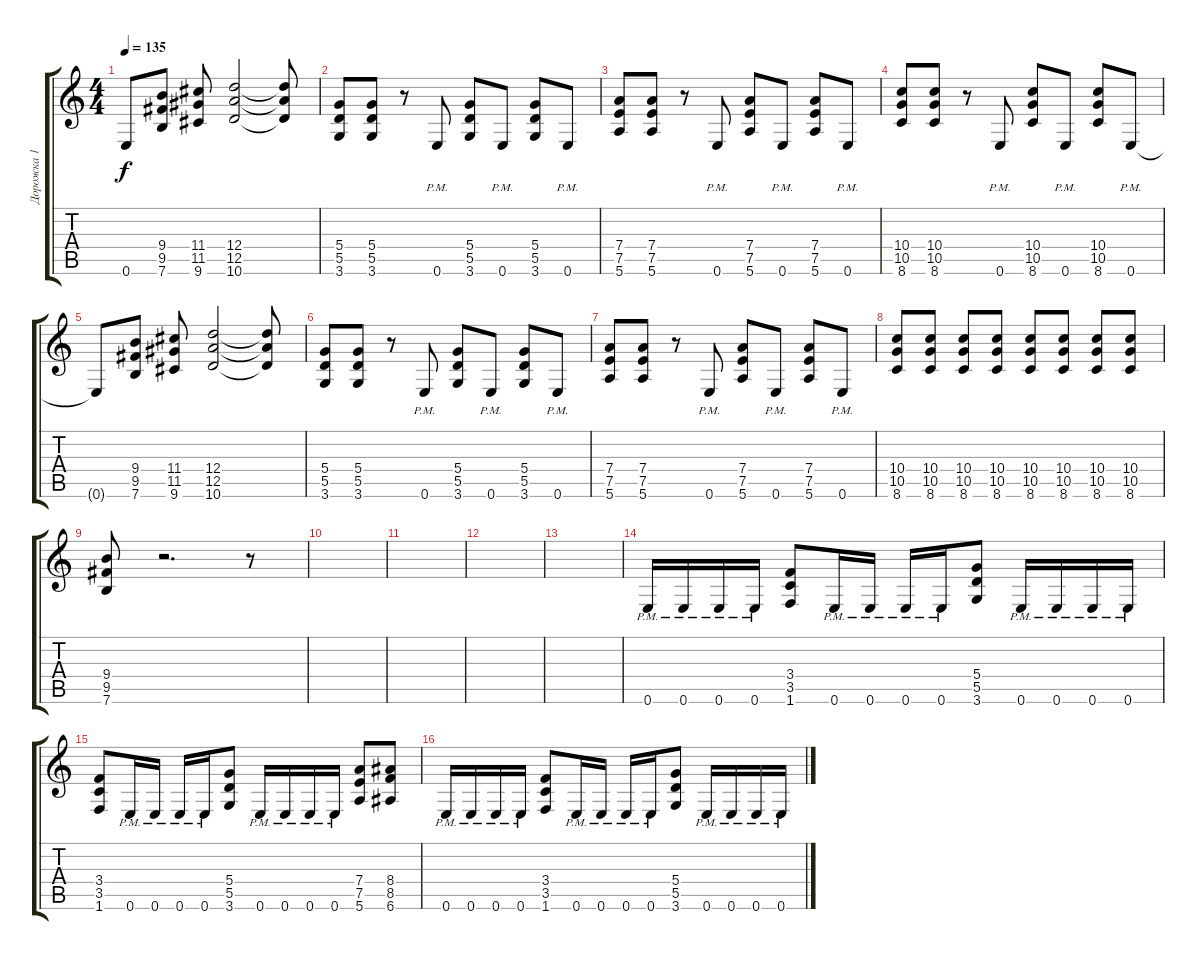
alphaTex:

\track ("Дорожка 1" "Дорожка 1") {instrument distortionguitar}
\staff {score tabs}
\tuning (E4 B3 G3 D3 A2 E2) {hide}
\ts (4 4)
\tempo 135
\clef g2
\ks c
0.6{t}.8{dy f} (9.4 9.5 7.6).8 (11.4 11.5 9.6).8 (12.4 12.5 10.6).2 (12.4{t} 12.5{t} 10.6{t}).8 |
(5.4 5.5 3.6).8 (5.4 5.5 3.6).8 r.8 0.6{pm}.8 (5.4 5.5 3.6).8 0.6{pm}.8 (5.4 5.5 3.6).8 0.6{pm}.8 |
(7.4 7.5 5.6).8 (7.4 7.5 5.6).8 r.8 0.6{pm}.8 (7.4 7.5 5.6).8 0.6{pm}.8 (7.4 7.5 5.6).8 0.6{pm}.8 |
(10.4 10.5 8.6).8 (10.4 10.5 8.6).8 r.8 0.6{pm}.8 (10.4 10.5 8.6).8 0.6{pm}.8 (10.4 10.5 8.6).8 0.6{pm}.8 |
0.6{t}.8 (9.4 9.5 7.6).8 (11.4 11.5 9.6).8 (12.4 12.5 10.6).2 (12.4{t} 12.5{t} 10.6{t}).8 |
(5.4 5.5 3.6).8 (5.4 5.5 3.6).8 r.8 0.6{pm}.8 (5.4 5.5 3.6).8 0.6{pm}.8 (5.4 5.5 3.6).8 0.6{pm}.8 |
(7.4 7.5 5.6).8 (7.4 7.5 5.6).8 r.8 0.6{pm}.8 (7.4 7.5 5.6).8 0.6{pm}.8 (7.4 7.5 5.6).8 0.6{pm}.8 |
(10.4 10.5 8.6).8 (10.4 10.5 8.6).8 (10.4 10.5 8.6).8 (10.4 10.5 8.6).8 (10.4 10.5 8.6).8 (10.4 10.5 8.6).8 (10.4 10.5 8.6).8 (10.4 10.5 8.6).8 |
(9.4 9.5 7.6).8 r.2{d} r.8 |
|
|
|
|
0.6{pm}.16 0.6{pm}.16 0.6{pm}.16 0.6{pm}.16 (3.4 3.5 1.6).8 0.6{pm}.16 0.6{pm}.16 0.6{pm}.16 0.6{pm}.16 (5.4 5.5 3.6).8 0.6{pm}.16 0.6{pm}.16 0.6{pm}.16 0.6{pm}.16 |
(3.4 3.5 1.6).8 0.6{pm}.16 0.6{pm}.16 0.6{pm}.16 0.6{pm}.16 (5.4 5.5 3.6).8 0.6{pm}.16 0.6{pm}.16 0.6{pm}.16 0.6{pm}.16 (7.4 7.5 5.6).8 (8.4 8.5 6.6).8 |
0.6{pm}.16 0.6{pm}.16 0.6{pm}.16 0.6{pm}.16 (3.4 3.5 1.6).8 0.6{pm}.16 0.6{pm}.16 0.6{pm}.16 0.6{pm}.16 (5.4 5.5 3.6).8 0.6{pm}.16 0.6{pm}.16 0.6{pm}.16 0.6{pm}.16
